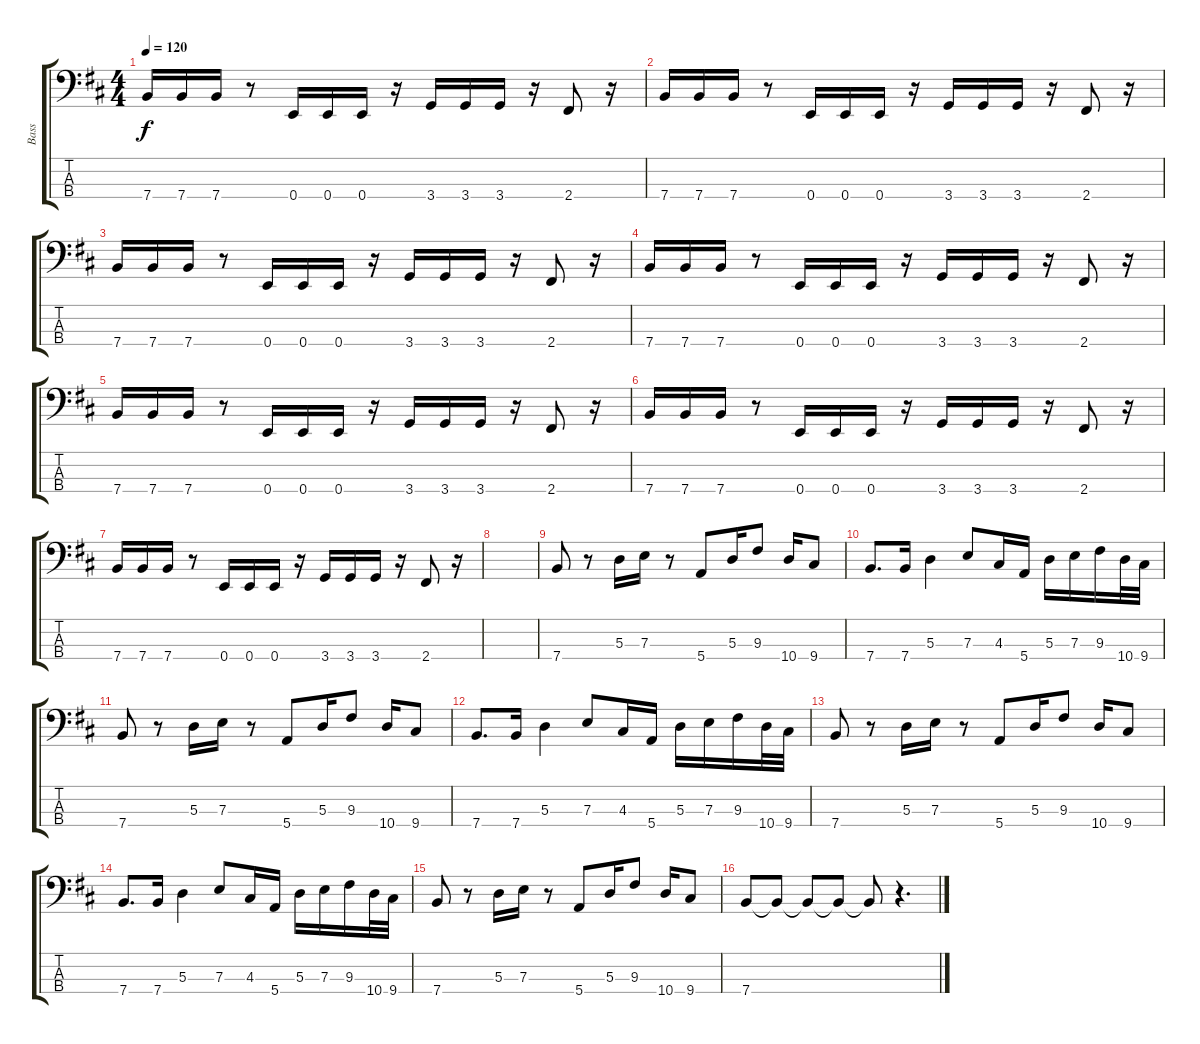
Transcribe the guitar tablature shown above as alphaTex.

\track ("Bass" "Bass") {instrument electricbassfinger}
\staff {score tabs}
\tuning (G2 D2 A1 E1) {hide}
\ts (4 4)
\tempo 120
\clef f4
\ks d
7.4.16{dy f} 7.4.16 7.4.16 r.8 0.4.16 0.4.16 0.4.16 r.16 3.4.16 3.4.16 3.4.16 r.16 2.4.8 r.16 |
7.4.16 7.4.16 7.4.16 r.8 0.4.16 0.4.16 0.4.16 r.16 3.4.16 3.4.16 3.4.16 r.16 2.4.8 r.16 |
7.4.16 7.4.16 7.4.16 r.8 0.4.16 0.4.16 0.4.16 r.16 3.4.16 3.4.16 3.4.16 r.16 2.4.8 r.16 |
7.4.16 7.4.16 7.4.16 r.8 0.4.16 0.4.16 0.4.16 r.16 3.4.16 3.4.16 3.4.16 r.16 2.4.8 r.16 |
7.4.16 7.4.16 7.4.16 r.8 0.4.16 0.4.16 0.4.16 r.16 3.4.16 3.4.16 3.4.16 r.16 2.4.8 r.16 |
7.4.16 7.4.16 7.4.16 r.8 0.4.16 0.4.16 0.4.16 r.16 3.4.16 3.4.16 3.4.16 r.16 2.4.8 r.16 |
7.4.16 7.4.16 7.4.16 r.8 0.4.16 0.4.16 0.4.16 r.16 3.4.16 3.4.16 3.4.16 r.16 2.4.8 r.16 |
|
7.4.8 r.8 5.3.16 7.3.16 r.8 5.4.8 5.3.16 9.3.8 10.4.16 9.4.8 |
7.4.8{d} 7.4.16 5.3.4 7.3.8 4.3.16 5.4.16 5.3.16 7.3.16 9.3.16 10.4.32 9.4.32 |
7.4.8 r.8 5.3.16 7.3.16 r.8 5.4.8 5.3.16 9.3.8 10.4.16 9.4.8 |
7.4.8{d} 7.4.16 5.3.4 7.3.8 4.3.16 5.4.16 5.3.16 7.3.16 9.3.16 10.4.32 9.4.32 |
7.4.8 r.8 5.3.16 7.3.16 r.8 5.4.8 5.3.16 9.3.8 10.4.16 9.4.8 |
7.4.8{d} 7.4.16 5.3.4 7.3.8 4.3.16 5.4.16 5.3.16 7.3.16 9.3.16 10.4.32 9.4.32 |
7.4.8 r.8 5.3.16 7.3.16 r.8 5.4.8 5.3.16 9.3.8 10.4.16 9.4.8 |
7.4.8 7.4{t}.8 7.4{t}.8 7.4{t}.8 7.4{t}.8 r.4{d}
